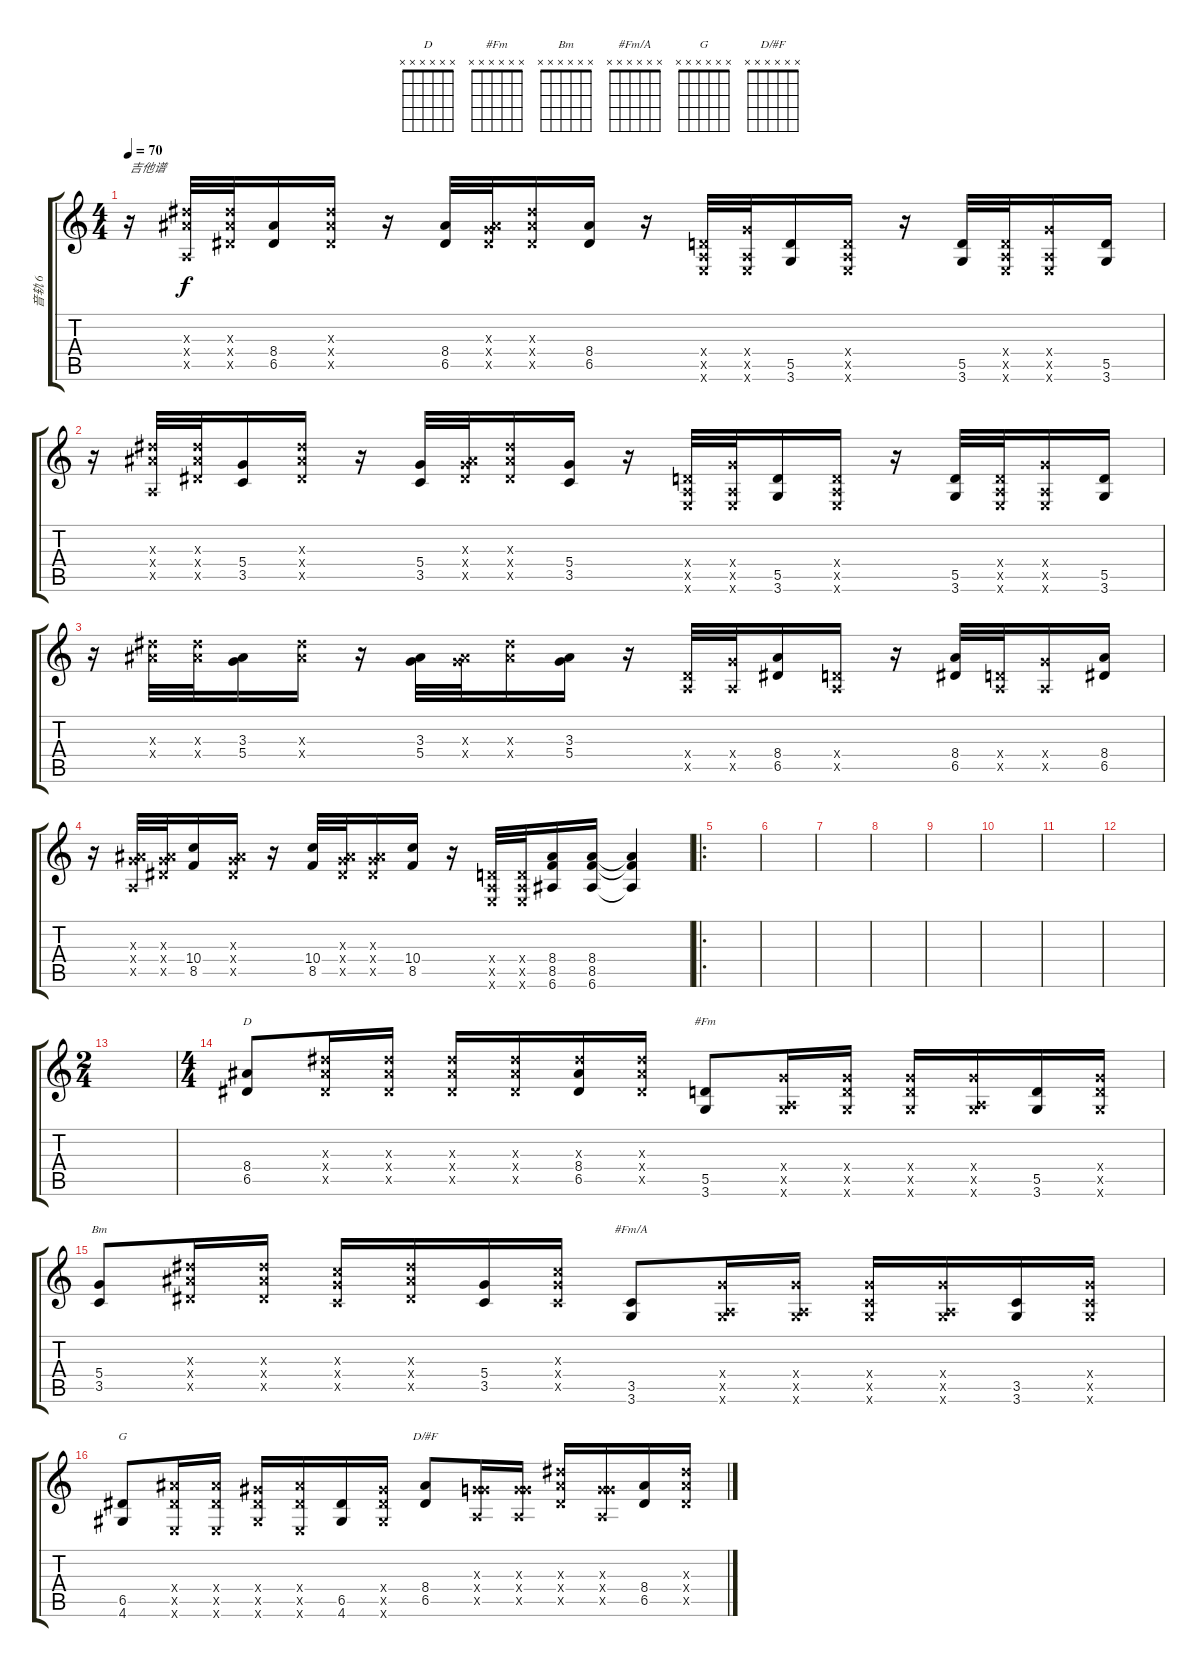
\track ("音轨 6" "音轨 6") {instrument overdrivenguitar}
\staff {score tabs}
\tuning (E4 B3 G3 D3 A2 E2) {hide}
\chord ("D" x x x x x x)
\chord ("#Fm" x x x x x x)
\chord ("Bm" x x x x x x)
\chord ("#Fm/A" x x x x x x)
\chord ("G" x x x x x x)
\chord ("D/#F" x x x x x x)
\ts (4 4)
\tempo 70
\clef g2
\ks c
r.16{txt "吉他谱" dy f instrument overdrivenguitar} (8.3{x} 8.4{x} 0.5{x}).32 (8.3{x} 8.4{x} 6.5{x}).32 (8.4 6.5).16 (8.3{x} 8.4{x} 6.5{x}).16 r.16 (8.4 6.5).32 (0.3{x} 8.4{x} 6.5{x}).32 (8.3{x} 8.4{x} 6.5{x}).16 (8.4 6.5).16 r.16 (0.4{x} 0.5{x} 0.6{x}).32 (5.4{x} 0.5{x} 0.6{x}).32 (5.5 3.6).16 (0.4{x} 0.5{x} 0.6{x}).16 r.16 (5.5 3.6).32 (0.4{x} 0.5{x} 0.6{x}).32 (5.4{x} 0.5{x} 0.6{x}).16 (5.5 3.6).16 |
r.16 (8.3{x} 8.4{x} 0.5{x}).32 (8.3{x} 8.4{x} 6.5{x}).32 (5.4 3.5).16 (8.3{x} 8.4{x} 6.5{x}).16 r.16 (5.4 3.5).32 (0.3{x} 8.4{x} 6.5{x}).32 (8.3{x} 8.4{x} 6.5{x}).16 (5.4 3.5).16 r.16 (0.4{x} 0.5{x} 0.6{x}).32 (5.4{x} 0.5{x} 0.6{x}).32 (5.5 3.6).16 (0.4{x} 0.5{x} 0.6{x}).16 r.16 (5.5 3.6).32 (0.4{x} 0.5{x} 0.6{x}).32 (5.4{x} 0.5{x} 0.6{x}).16 (5.5 3.6).16 |
r.16 (8.3{x} 8.4{x}).32 (8.3{x} 8.4{x}).32 (3.3 5.4).16 (8.3{x} 8.4{x}).16 r.16 (3.3 5.4).32 (0.3{x} 8.4{x}).32 (8.3{x} 8.4{x}).16 (3.3 5.4).16 r.16 (0.4{x} 0.5{x}).32 (5.4{x} 0.5{x}).32 (8.4 6.5).16 (0.4{x} 0.5{x}).16 r.16 (8.4 6.5).32 (0.4{x} 0.5{x}).32 (5.4{x} 0.5{x}).16 (8.4 6.5).16 |
r.16 (0.3{x} 8.4{x} 0.5{x}).32 (0.3{x} 8.4{x} 6.5{x}).32 (10.4 8.5).16 (0.3{x} 8.4{x} 6.5{x}).16 r.16 (10.4 8.5).32 (0.3{x} 8.4{x} 6.5{x}).32 (0.3{x} 8.4{x} 6.5{x}).16 (10.4 8.5).16 r.16 (0.4{x} 0.5{x} 0.6{x}).32 (0.4{x} 0.5{x} 0.6{x}).32 (8.4 8.5 6.6).16 (8.4 8.5 6.6).16 (8.4{t} 8.5{t} 6.6{t}).4 |
\ro
|
|
|
|
|
|
|
|
\ts (2 4)
|
\ts (4 4)
(8.4 6.5).8{ch "D"} (8.3{x} 8.4{x} 6.5{x}).16 (8.3{x} 8.4{x} 6.5{x}).16 (8.3{x} 8.4{x} 6.5{x}).16 (8.3{x} 8.4{x} 6.5{x}).16 (8.3{x} 8.4 6.5).16 (8.3{x} 8.4{x} 6.5{x}).16 (5.5 3.6).8{ch "#Fm"} (5.4{x} 0.5{x} 3.6{x}).16 (5.4{x} 5.5{x} 3.6{x}).16 (5.4{x} 5.5{x} 3.6{x}).16 (5.4{x} 0.5{x} 3.6{x}).16 (5.5 3.6).16 (5.4{x} 5.5{x} 3.6{x}).16 |
(5.4 3.5).8{ch "Bm"} (8.3{x} 8.4{x} 6.5{x}).16 (8.3{x} 8.4{x} 6.5{x}).16 (5.3{x} 5.4{x} 3.5{x}).16 (8.3{x} 8.4{x} 6.5{x}).16 (5.4 3.5).16 (5.3{x} 5.4{x} 3.5{x}).16 (3.5 3.6).8{ch "#Fm/A"} (5.4{x} 0.5{x} 3.6{x}).16 (5.4{x} 0.5{x} 3.6{x}).16 (5.4{x} 3.5{x} 3.6{x}).16 (5.4{x} 0.5{x} 3.6{x}).16 (3.5 3.6).16 (5.4{x} 3.5{x} 3.6{x}).16 |
(6.5 4.6).8{ch "G"} (8.4{x} 6.5{x} 0.6{x}).16 (8.4{x} 6.5{x} 0.6{x}).16 (6.4{x} 6.5{x} 4.6{x}).16 (8.4{x} 6.5{x} 0.6{x}).16 (6.5 4.6).16 (6.4{x} 6.5{x} 4.6{x}).16 (8.4 6.5).8{ch "D/#F"} (0.3{x} 5.4{x} 0.5{x}).16 (0.3{x} 5.4{x} 0.5{x}).16 (8.3{x} 8.4{x} 6.5{x}).16 (0.3{x} 5.4{x} 0.5{x}).16 (8.4 6.5).16 (8.3{x} 8.4{x} 6.5{x}).16
